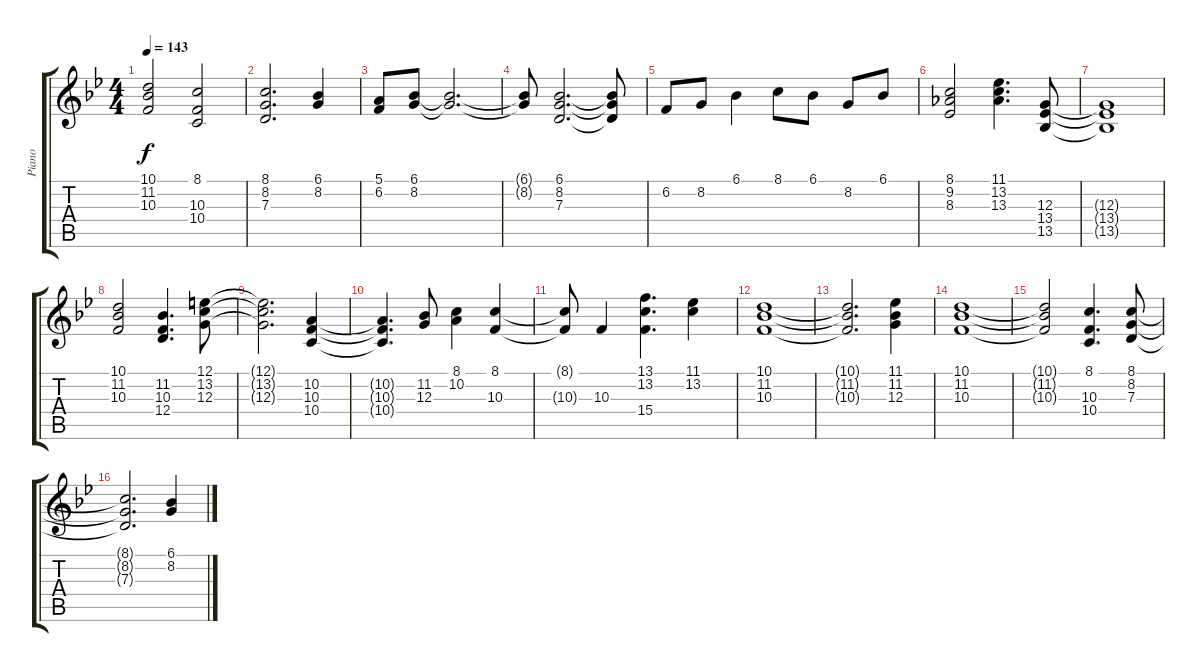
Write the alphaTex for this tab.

\track ("Piano" "Piano") {instrument electricpiano1}
\staff {score tabs}
\tuning (E4 B3 G3 D3 A2 E2) {hide}
\ts (4 4)
\tempo 143
\clef g2
\ks bb
(10.1{t} 11.2{t} 10.3{t}).2{dy f} (8.1 10.3 10.4).2 |
(8.1 8.2 7.3).2{d} (6.1 8.2).4 |
(5.1 6.2).8 (6.1 8.2).8 (6.1{t} 8.2{t}).2{d} |
(6.1{t} 8.2{t}).8 (6.1 8.2 7.3).2{d} (6.1{t} 8.2{t} 7.3{t}).8 |
6.2.8 8.2.8 6.1.4 8.1.8 6.1.8 8.2.8 6.1.8 |
(8.1 9.2 8.3).2 (11.1 13.2 13.3).4{d} (12.3 13.4 13.5).8 |
(12.3{t} 13.4{t} 13.5{t}).1 |
(10.1 11.2 10.3).2 (11.2 10.3 12.4).4{d} (12.1 13.2 12.3).8 |
(12.1{t} 13.2{t} 12.3{t}).2{d} (10.2 10.3 10.4).4 |
(10.2{t} 10.3{t} 10.4{t}).4{d} (11.2 12.3).8 (8.1 10.2).4 (8.1 10.3).4 |
(8.1{t} 10.3{t}).8 10.3.4 (13.1 13.2 15.4).4{d} (11.1 13.2).4 |
(10.1 11.2 10.3).1 |
(10.1{t} 11.2{t} 10.3{t}).2{d} (11.1 11.2 12.3).4 |
(10.1 11.2 10.3).1 |
(10.1{t} 11.2{t} 10.3{t}).2 (8.1 10.3 10.4).4{d} (8.1 8.2 7.3).8 |
(8.1{t} 8.2{t} 7.3{t}).2{d} (6.1 8.2).4
